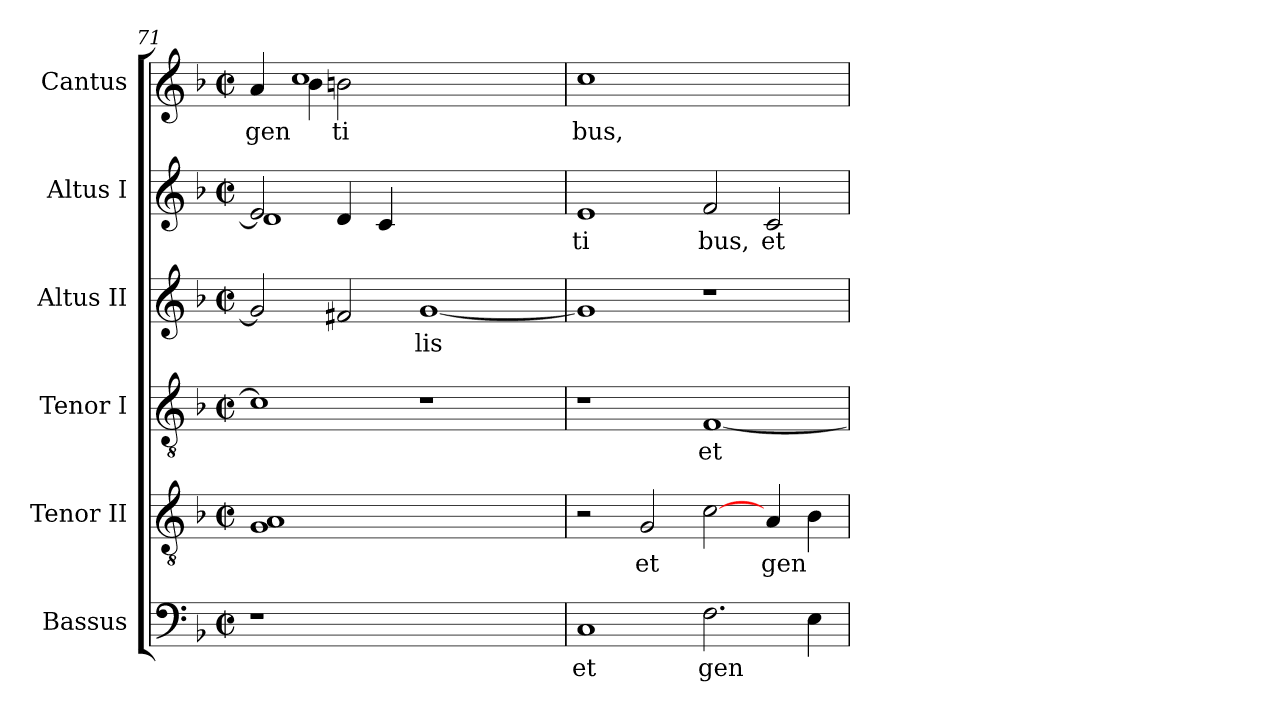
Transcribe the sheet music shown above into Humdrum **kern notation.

**kern	**text	**kern	**text	**kern	**text	**kern	**text	**kern	**text	**kern	**text
*part6	*part6	*part5	*part5	*part4	*part4	*part3	*part3	*part2	*part2	*part1	*part1
*staff6	*staff6	*staff5	*staff5	*staff4	*staff4	*staff3	*staff3	*staff2	*staff2	*staff1	*staff1
*I"Bassus	*	*I"Tenor II	*	*I"Tenor I	*	*I"Altus II	*	*I"Altus I	*	*I"Cantus	*
*clefF4	*	*clefGv2	*	*clefGv2	*	*clefG2	*	*clefG2	*	*clefG2	*
*k[b-]	*	*k[b-]	*	*k[b-]	*	*k[b-]	*	*k[b-]	*	*k[b-]	*
*F:	*	*F:	*	*F:	*	*F:	*	*F:	*	*F:	*
*M2/2	*	*M2/2	*	*M2/2	*	*M2/2	*	*M2/2	*	*M2/2	*
*met(c|)	*	*met(c|)	*	*met(c|)	*	*met(c|)	*	*met(c|)	*	*met(c|)	*
=71	=71	=71	=71	=71	=71	=71	=71	=71	=71	=71	=71
*	*	*	*	*	*	*	*	*^	*	*	*
!	!	!	!	!	!	!	!	!	!	!	!	!LO:LY:b
*	*	*	*	*	*	*	*	*	*	*	*^	*
1r	.	1A 1G	.	1c]	.	2g/]	.	2e/]	1d	.	4a/	4ryy	gen
.	.	.	.	.	.	.	.	.	.	.	1cc	4b-\	.
!	!	!	!	!	!	!	!	!	!	!	!	!	!LO:LY:b:cj
.	.	.	.	.	.	2f#X/	.	4d/	.	.	.	2b\	ti
.	.	.	.	.	.	.	.	4c/	.	.	.	.	.
!	!	!	!	!	!	!	!LO:LY:b:cj	!	!	!	!	!	!
1ryy	.	1ryy	.	1r	.	[<1g	-lis	1ryy	1ryy	.	.	2.ryy	.
.	.	.	.	.	.	.	.	.	.	.	2.ryy	.	.
.	.	.	.	.	.	.	.	.	.	.	.	4ryy	.
*	*	*	*	*	*	*	*	*v	*v	*	*	*	*
=72	=72	=72	=72	=72	=72	=72	=72	=72	=72	=72	=72	=72
!	!LO:LY:b:cj	!	!	!	!	!	!	!	!LO:LY:b:cj	!LO:N:vis=0	!	!LO:LY:b:cj
*	*	*	*	*	*	*	*	*	*	*v	*v	*
1C	et	2r	.	1r	.	1g]	.	1e	ti	1cc	bus,
!	!	!	!LO:LY:b:cj	!	!	!	!	!	!	!	!
.	.	2G/	et	.	.	.	.	.	.	.	.
!	!LO:LY:b	!	!	!	!LO:LY:b:cj	!	!	!	!LO:LY:b:cj	!	!
2.F\	gen	[>2c\	.	[<1F	et	1r	.	2f/	bus,	1ryy	.
!	!	!	!LO:LY:b	!	!	!	!	!	!LO:LY:b:cj	!	!
.	.	4A/	gen	.	.	.	.	2c/	et	.	.
4E\	.	4B-\	.	.	.	.	.	.	.	.	.
=	=	=	=	=	=	=	=	=	=	=	=
*-	*-	*-	*-	*-	*-	*-	*-	*-	*-	*-	*-
